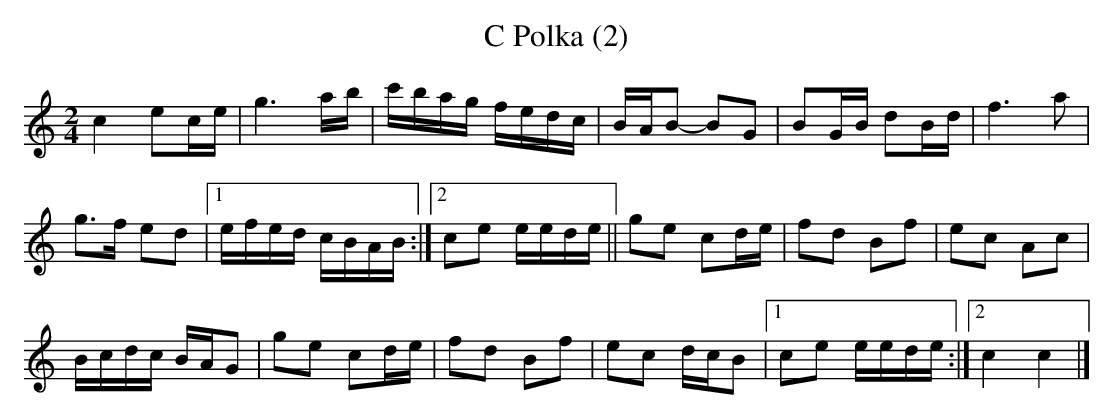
X:1
T:C Polka (2)
L:1/8
M:2/4
K:C major
c2 ec/e/|g3 a/b/|c'/b/a/g/ f/e/d/c/|B/A/B- BG|\
BG/B/ dB/d/|f3 a|
g>f ed|1e/f/e/d/ c/B/A/B/:|2ce e/e/d/e/||\
ge cd/e/|fd Bf|ec Ac|
B/c/d/c/ B/A/G|\
ge cd/e/|fd Bf|ec d/c/B|1ce e/e/d/e/:|2c2 c2|]
